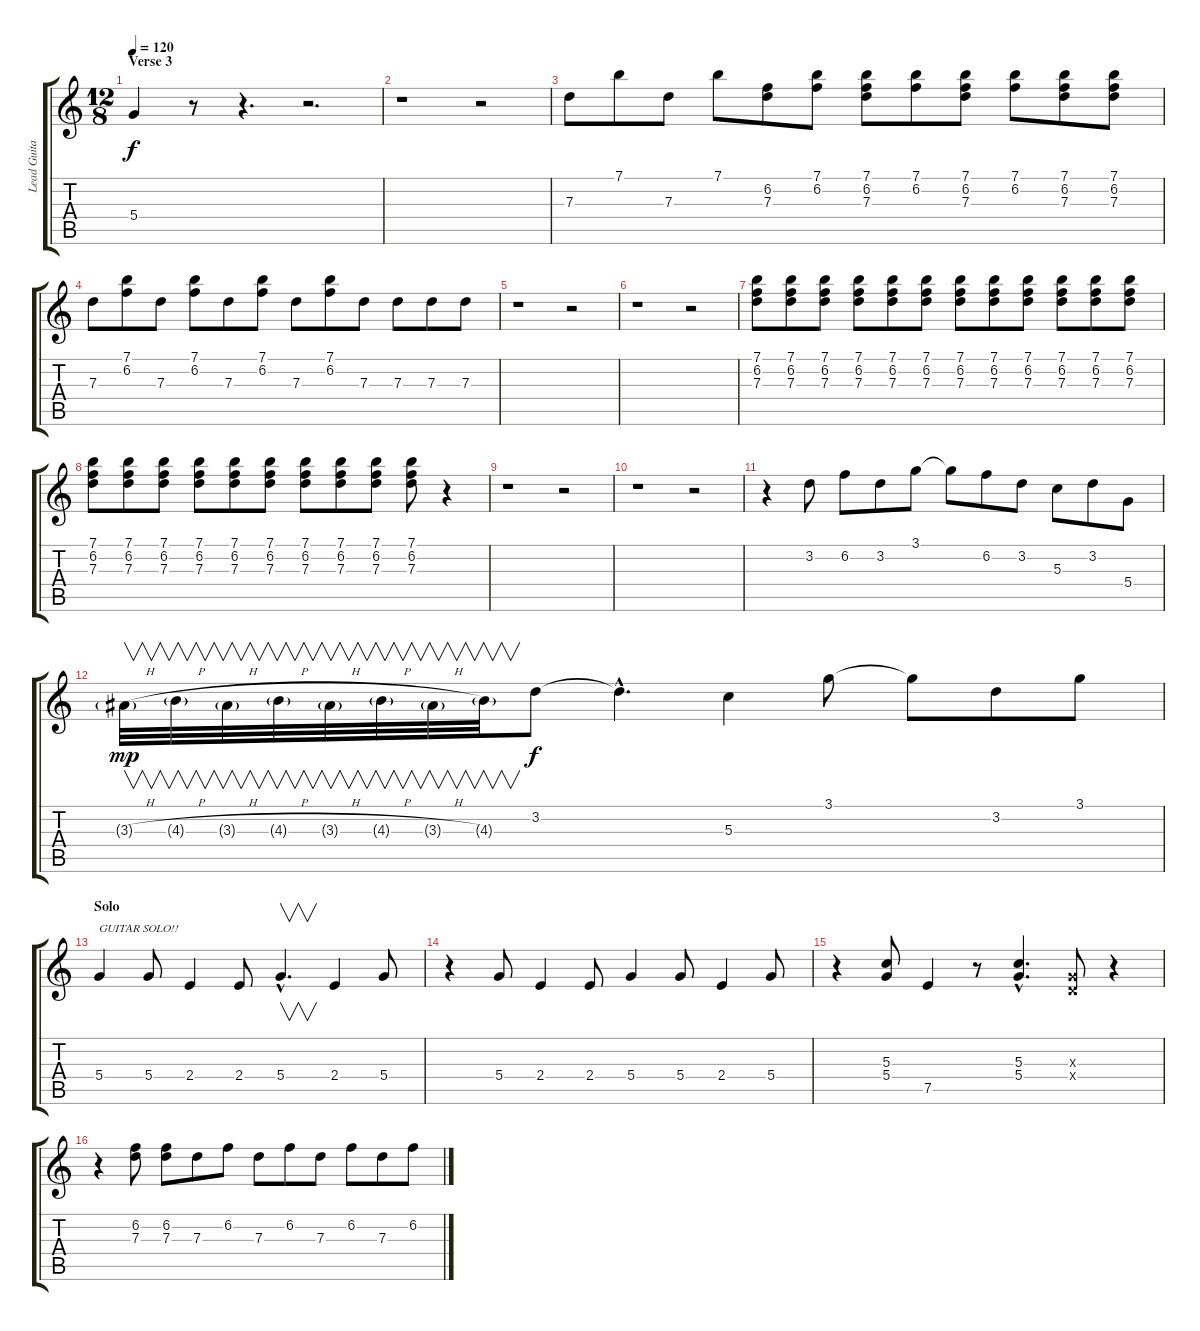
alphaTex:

\track ("Lead Guitar (E.C.)" "Lead Guita") {instrument distortionguitar}
\staff {score tabs}
\tuning (E4 B3 G3 D3 A2 E2) {hide}
\ts (12 8)
\section ("" "Verse 3")
\tempo 120
\clef g2
\ks c
5.4.4{dy f} r.8 r.4{d} r.2{d} |
r.1 r.2 |
7.3.8 7.1.8 7.3.8 7.1.8 (6.2 7.3).8 (7.1 6.2).8 (7.1 6.2 7.3).8 (7.1 6.2).8 (7.1 6.2 7.3).8 (7.1 6.2).8 (7.1 6.2 7.3).8 (7.1 6.2 7.3).8 |
7.3.8 (7.1 6.2).8 7.3.8 (7.1 6.2).8 7.3.8 (7.1 6.2).8 7.3.8 (7.1 6.2).8 7.3.8 7.3.8 7.3.8 7.3.8 |
r.1 r.2 |
r.1 r.2 |
(7.1 6.2 7.3).8 (7.1 6.2 7.3).8 (7.1 6.2 7.3).8 (7.1 6.2 7.3).8 (7.1 6.2 7.3).8 (7.1 6.2 7.3).8 (7.1 6.2 7.3).8 (7.1 6.2 7.3).8 (7.1 6.2 7.3).8 (7.1 6.2 7.3).8 (7.1 6.2 7.3).8 (7.1 6.2 7.3).8 |
(7.1 6.2 7.3).8 (7.1 6.2 7.3).8 (7.1 6.2 7.3).8 (7.1 6.2 7.3).8 (7.1 6.2 7.3).8 (7.1 6.2 7.3).8 (7.1 6.2 7.3).8 (7.1 6.2 7.3).8 (7.1 6.2 7.3).8 (7.1 6.2 7.3).8 r.4 |
r.1 r.2 |
r.1 r.2 |
r.4 3.2.8 6.2.8 3.2.8 3.1.8 3.1{t}.8 6.2.8 3.2.8 5.3.8 3.2.8 5.4.8 |
3.3{h g}.32{v dy mp} 4.3{h g}.32{v} 3.3{h g}.32{v} 4.3{h g}.32{v} 3.3{h g}.32{v} 4.3{h g}.32{v} 3.3{h g}.32{v} 4.3{g}.32{v} 3.2.8{dy f} 3.2{hac t}.4{d} 5.3.4 3.1.8 3.1{t}.8 3.2.8 3.1.8 |
\section ("" "Solo")
5.4.4{txt "GUITAR SOLO!!"} 5.4.8 2.4.4 2.4.8 5.4{hac}.4{v d} 2.4.4 5.4.8 |
r.4 5.4.8 2.4.4 2.4.8 5.4.4 5.4.8 2.4.4 5.4.8 |
r.4 (5.3 5.4).8 7.5.4 r.8 (5.3{hac} 5.4{hac}).4{d} (0.3{x} 0.4{x}).8 r.4 |
r.4 (6.2 7.3).8 (6.2 7.3).8 7.3.8 6.2.8 7.3.8 6.2.8 7.3.8 6.2.8 7.3.8 6.2.8
